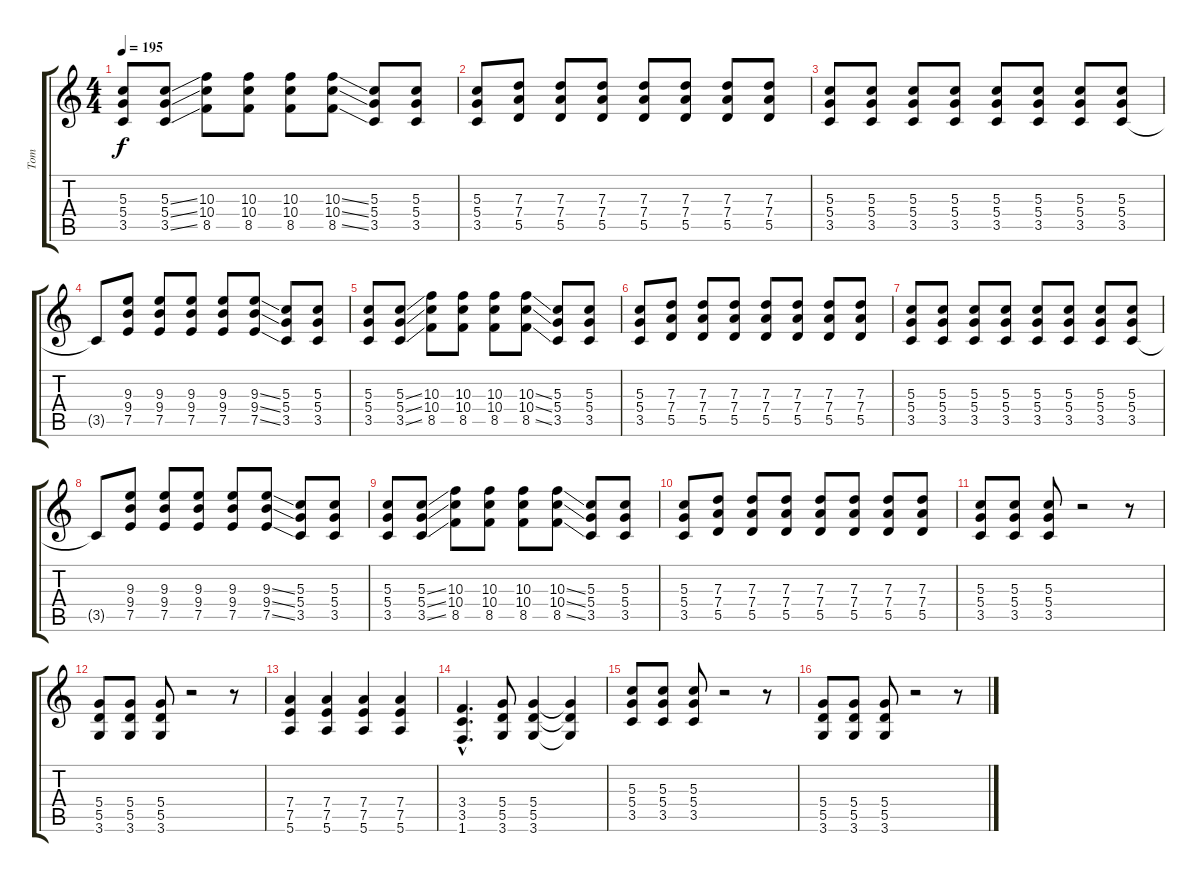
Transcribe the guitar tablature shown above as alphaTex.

\track ("Tom" "Tom") {instrument overdrivenguitar}
\staff {score tabs}
\tuning (E4 B3 G3 D3 A2 E2) {hide}
\ts (4 4)
\tempo 195
\clef g2
\ks c
(5.3 5.4 3.5).8{dy f} (5.3{ss} 5.4{ss} 3.5{ss}).8 (10.3 10.4 8.5).8 (10.3 10.4 8.5).8 (10.3 10.4 8.5).8 (10.3{ss} 10.4{ss} 8.5{ss}).8 (5.3 5.4 3.5).8 (5.3 5.4 3.5).8 |
(5.3 5.4 3.5).8 (7.3 7.4 5.5).8 (7.3 7.4 5.5).8 (7.3 7.4 5.5).8 (7.3 7.4 5.5).8 (7.3 7.4 5.5).8 (7.3 7.4 5.5).8 (7.3 7.4 5.5).8 |
(5.3 5.4 3.5).8 (5.3 5.4 3.5).8 (5.3 5.4 3.5).8 (5.3 5.4 3.5).8 (5.3 5.4 3.5).8 (5.3 5.4 3.5).8 (5.3 5.4 3.5).8 (5.3 5.4 3.5).8 |
3.5{t}.8 (9.3 9.4 7.5).8 (9.3 9.4 7.5).8 (9.3 9.4 7.5).8 (9.3 9.4 7.5).8 (9.3{ss} 9.4{ss} 7.5{ss}).8 (5.3 5.4 3.5).8 (5.3 5.4 3.5).8 |
(5.3 5.4 3.5).8 (5.3{ss} 5.4{ss} 3.5{ss}).8 (10.3 10.4 8.5).8 (10.3 10.4 8.5).8 (10.3 10.4 8.5).8 (10.3{ss} 10.4{ss} 8.5{ss}).8 (5.3 5.4 3.5).8 (5.3 5.4 3.5).8 |
(5.3 5.4 3.5).8 (7.3 7.4 5.5).8 (7.3 7.4 5.5).8 (7.3 7.4 5.5).8 (7.3 7.4 5.5).8 (7.3 7.4 5.5).8 (7.3 7.4 5.5).8 (7.3 7.4 5.5).8 |
(5.3 5.4 3.5).8 (5.3 5.4 3.5).8 (5.3 5.4 3.5).8 (5.3 5.4 3.5).8 (5.3 5.4 3.5).8 (5.3 5.4 3.5).8 (5.3 5.4 3.5).8 (5.3 5.4 3.5).8 |
3.5{t}.8 (9.3 9.4 7.5).8 (9.3 9.4 7.5).8 (9.3 9.4 7.5).8 (9.3 9.4 7.5).8 (9.3{ss} 9.4{ss} 7.5{ss}).8 (5.3 5.4 3.5).8 (5.3 5.4 3.5).8 |
(5.3 5.4 3.5).8 (5.3{ss} 5.4{ss} 3.5{ss}).8 (10.3 10.4 8.5).8 (10.3 10.4 8.5).8 (10.3 10.4 8.5).8 (10.3{ss} 10.4{ss} 8.5{ss}).8 (5.3 5.4 3.5).8 (5.3 5.4 3.5).8 |
(5.3 5.4 3.5).8 (7.3 7.4 5.5).8 (7.3 7.4 5.5).8 (7.3 7.4 5.5).8 (7.3 7.4 5.5).8 (7.3 7.4 5.5).8 (7.3 7.4 5.5).8 (7.3 7.4 5.5).8 |
(5.3 5.4 3.5).8{instrument overdrivenguitar} (5.3 5.4 3.5).8 (5.3 5.4 3.5).8 r.2 r.8 |
(5.4 5.5 3.6).8 (5.4 5.5 3.6).8 (5.4 5.5 3.6).8 r.2 r.8 |
(7.4 7.5 5.6).4 (7.4 7.5 5.6).4 (7.4 7.5 5.6).4 (7.4 7.5 5.6).4 |
(3.4{hac} 3.5{hac} 1.6{hac}).4{d} (5.4 5.5 3.6).8 (5.4 5.5 3.6).4 (5.4{t} 5.5{t} 3.6{t}).4 |
(5.3 5.4 3.5).8 (5.3 5.4 3.5).8 (5.3 5.4 3.5).8 r.2 r.8 |
(5.4 5.5 3.6).8 (5.4 5.5 3.6).8 (5.4 5.5 3.6).8 r.2 r.8
